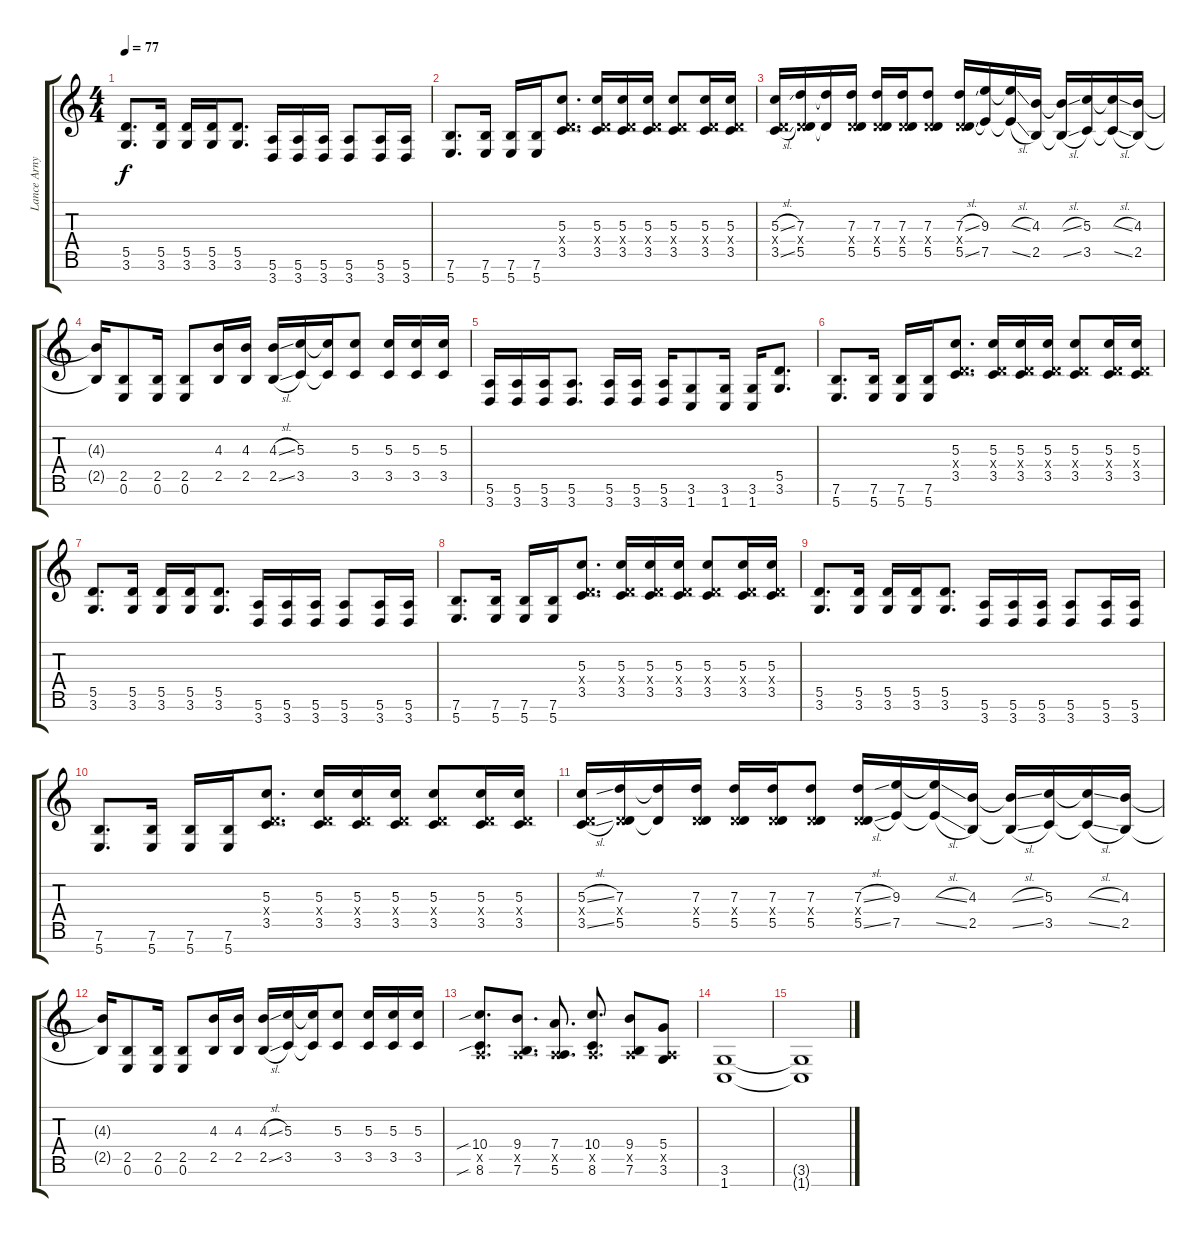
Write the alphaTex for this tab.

\track ("Lance Arny" "Lance Arny") {instrument overdrivenguitar}
\staff {score tabs}
\tuning (E4 B3 G3 D3 A2 E2 B1) {hide}
\ts (4 4)
\tempo 77
\clef g2
\ks c
(5.5 3.6).8{d dy f} (5.5 3.6).16 (5.5 3.6).16 (5.5 3.6).16 (5.5 3.6).8{d} (5.6 3.7).16 (5.6 3.7).16 (5.6 3.7).16 (5.6 3.7).8 (5.6 3.7).16 (5.6 3.7).16 |
(7.6 5.7).8{d} (7.6 5.7).16 (7.6 5.7).16 (7.6 5.7).16 (5.3 0.4{x} 3.5).8{d} (5.3 0.4{x} 3.5).16 (5.3 0.4{x} 3.5).16 (5.3 0.4{x} 3.5).16 (5.3 0.4{x} 3.5).8 (5.3 0.4{x} 3.5).16 (5.3 0.4{x} 3.5).16 |
(5.3{sl} 0.4{x} 3.5{sl}).16 (7.3 0.4{x} 5.5).16 (7.3{t} 5.5{t}).16 (7.3 0.4{x} 5.5).16 (7.3 0.4{x} 5.5).16 (7.3 0.4{x} 5.5).16 (7.3 0.4{x} 5.5).8 (7.3{sl} 0.4{x} 5.5{sl}).16 (9.3 7.5).16 (9.3{sl t} 7.5{sl t}).16 (4.3 2.5).16 (4.3{sl t} 2.5{sl t}).16 (5.3 3.5).16 (5.3{sl t} 3.5{sl t}).16 (4.3 2.5).16 |
(4.3{t} 2.5{t}).16 (2.5 0.6).8 (2.5 0.6).16 (2.5 0.6).8 (4.3 2.5).16 (4.3 2.5).16 (4.3{sl} 2.5{sl}).16 (5.3 3.5).16 (5.3{t} 3.5{t}).16 (5.3 3.5).8 (5.3 3.5).16 (5.3 3.5).16 (5.3 3.5).16 |
(5.6 3.7).16 (5.6 3.7).16 (5.6 3.7).16 (5.6 3.7).8{d} (5.6 3.7).16 (5.6 3.7).16 (5.6 3.7).16 (3.6 1.7).8 (3.6 1.7).16 (3.6 1.7).16 (5.5 3.6).8{d} |
(7.6 5.7).8{d} (7.6 5.7).16 (7.6 5.7).16 (7.6 5.7).16 (5.3 0.4{x} 3.5).8{d} (5.3 0.4{x} 3.5).16 (5.3 0.4{x} 3.5).16 (5.3 0.4{x} 3.5).16 (5.3 0.4{x} 3.5).8 (5.3 0.4{x} 3.5).16 (5.3 0.4{x} 3.5).16 |
(5.5 3.6).8{d} (5.5 3.6).16 (5.5 3.6).16 (5.5 3.6).16 (5.5 3.6).8{d} (5.6 3.7).16 (5.6 3.7).16 (5.6 3.7).16 (5.6 3.7).8 (5.6 3.7).16 (5.6 3.7).16 |
(7.6 5.7).8{d} (7.6 5.7).16 (7.6 5.7).16 (7.6 5.7).16 (5.3 0.4{x} 3.5).8{d} (5.3 0.4{x} 3.5).16 (5.3 0.4{x} 3.5).16 (5.3 0.4{x} 3.5).16 (5.3 0.4{x} 3.5).8 (5.3 0.4{x} 3.5).16 (5.3 0.4{x} 3.5).16 |
(5.5 3.6).8{d} (5.5 3.6).16 (5.5 3.6).16 (5.5 3.6).16 (5.5 3.6).8{d} (5.6 3.7).16 (5.6 3.7).16 (5.6 3.7).16 (5.6 3.7).8 (5.6 3.7).16 (5.6 3.7).16 |
(7.6 5.7).8{d} (7.6 5.7).16 (7.6 5.7).16 (7.6 5.7).16 (5.3 0.4{x} 3.5).8{d} (5.3 0.4{x} 3.5).16 (5.3 0.4{x} 3.5).16 (5.3 0.4{x} 3.5).16 (5.3 0.4{x} 3.5).8 (5.3 0.4{x} 3.5).16 (5.3 0.4{x} 3.5).16 |
(5.3{sl} 0.4{x} 3.5{sl}).16 (7.3 0.4{x} 5.5).16 (7.3{t} 5.5{t}).16 (7.3 0.4{x} 5.5).16 (7.3 0.4{x} 5.5).16 (7.3 0.4{x} 5.5).16 (7.3 0.4{x} 5.5).8 (7.3{sl} 0.4{x} 5.5{sl}).16 (9.3 7.5).16 (9.3{sl t} 7.5{sl t}).16 (4.3 2.5).16 (4.3{sl t} 2.5{sl t}).16 (5.3 3.5).16 (5.3{sl t} 3.5{sl t}).16 (4.3 2.5).16 |
(4.3{t} 2.5{t}).16 (2.5 0.6).8 (2.5 0.6).16 (2.5 0.6).8 (4.3 2.5).16 (4.3 2.5).16 (4.3{sl} 2.5{sl}).16 (5.3 3.5).16 (5.3{t} 3.5{t}).16 (5.3 3.5).8 (5.3 3.5).16 (5.3 3.5).16 (5.3 3.5).16 |
(10.4{sib} 0.5{x} 8.6{sib}).8{d} (9.4 0.5{x} 7.6).8{d} (7.4 0.5{x} 5.6).8{d} (10.4 0.5{x} 8.6).8{d} (9.4 0.5{x} 7.6).8 (5.4 0.5{x} 3.6).8 |
(3.6 1.7).1{volume 0} |
(3.6{t} 1.7{t}).1
